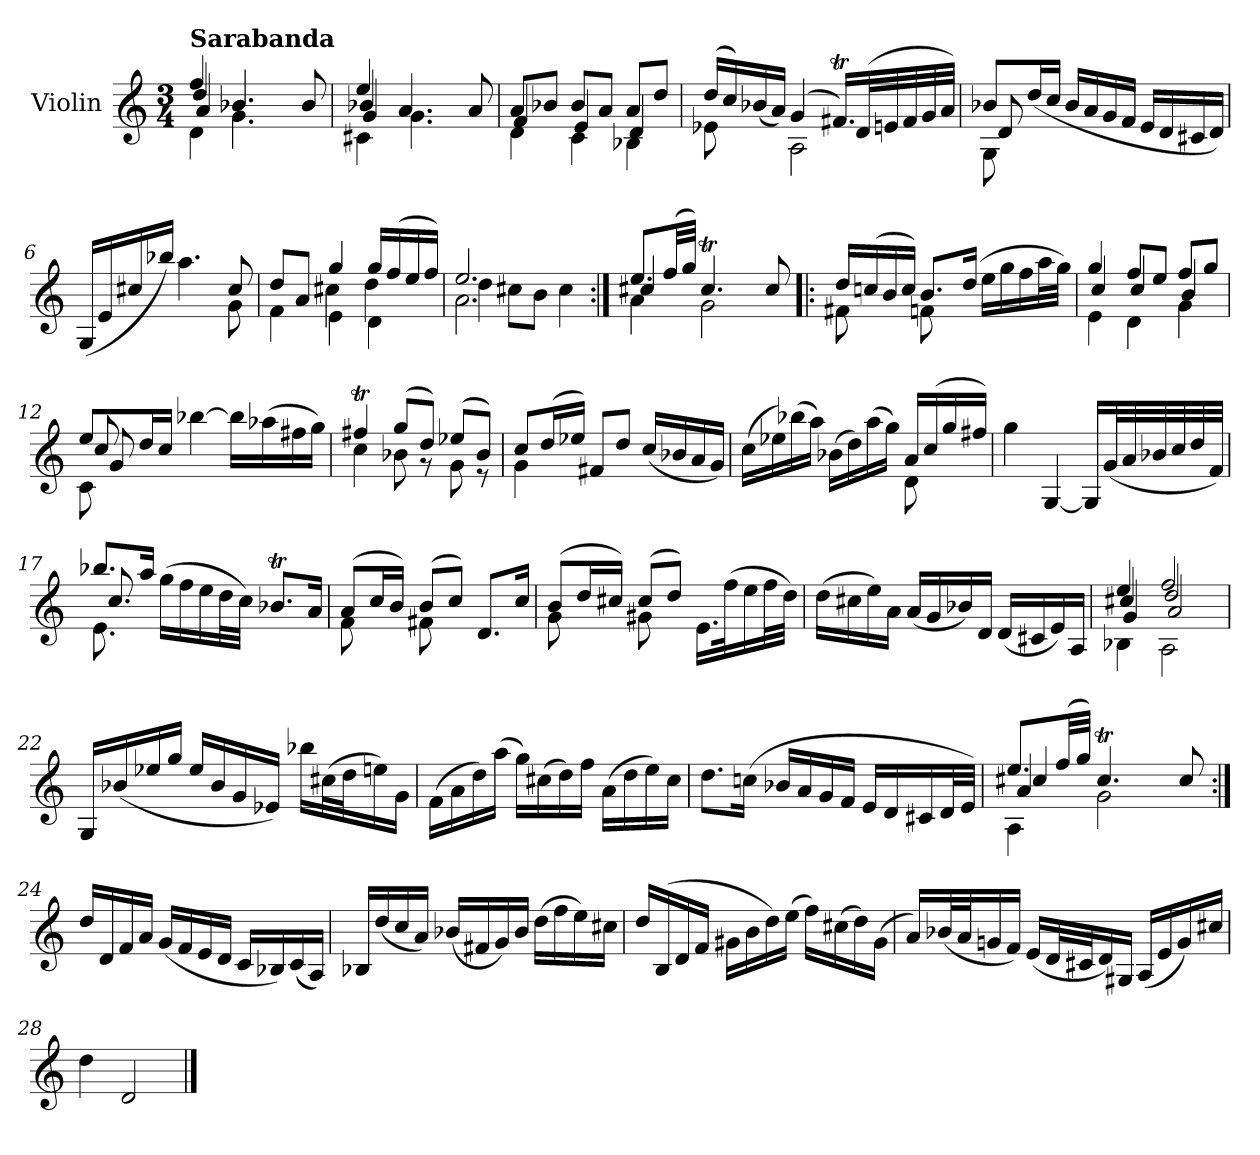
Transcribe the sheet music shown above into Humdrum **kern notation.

**kern
*part1
*staff1
*I"Violin
*I'Vln.
*clefG2
*k[]
*M3/4
=1
*^
*	*^
*	*	*^
!LO:TX:a:B:t=Sarabanda	!	!	!
4ff/	4d\	4dd/	4a/
4.b-X/	4.g\	4ryy	4ryy
.	.	4ryy	4ryy
8b-/	8ryy	.	.
=2	=2	=2	=2
4ee/	4c#X\	4b-X/	4g/
4.a/	4.g\	4ryy	4ryy
.	.	4ryy	4ryy
8a/	8ryy	.	.
*	*	*v	*v
=3	=3	=3
8a/L	4d\	4f/
8b-X/J	.	.
8b-/L	4c\	4e/
8a/J	.	.
8a/L	4B-X\	4d/
8dd/J	.	.
*	*v	*v
=4	=4
(>16dd/LL	8e-X\
16cc/)	.
(>16b-X/	8ryy
16a/JJ)	.
(>4g/	2A\
16.f#Xt/LL)	.
(>32d/L	.
32en/	.
32f#/	.
32g/	.
32a/JJJ)	.
=5	=5
*	*^
8b-X/L	8G\	8d/
(<16dd/L	8ryy	8ryy
16cc/JJ	.	.
16b-/LL	4ryy	4ryy
16a/	.	.
16g/	.	.
16f/JJ	.	.
16e/LL	4ryy	4ryy
16d/	.	.
16c#X/	.	.
16d/JJ)	.	.
*	*v	*v
=6	=6
(<16G/LL	4ryy
16e/	.
16cc#X/	.
16bb-X/JJ)	.
4.aa\	4.ryy
8cc#/	8g\
=7	=7
*	*^
8dd/L	4f\	4ryy
8a/J	.	.
4gg/	4e\	4cc#X\
16gg/LL	4d\	4dd\
(>16ff/	.	.
16ee/	.	.
16ff/JJ)	.	.
=8	=8	=8
2.ee/	2.a\	4dd\
.	.	8cc#X\L
.	.	8b\J
.	.	4cc#\
=9:|!	=9:|!	=9:|!
8.ee/L	4a\	4cc#X/
(>32ff/LL	.	.
32gg/JJJ)	.	.
4.cc#t/	2g\	4ryy
.	.	4ryy
8cc#/	.	.
*	*v	*v
=10!|:	=10!|:
16dd/LL	8f#X\
(>16ccn/	.
16b/	8ryy
16cc/JJ)	.
8.b/L	8fn\
.	8ryy
(>16dd/Jk	.
16ee\LL	4ryy
16gg\	.
16ff\	.
32aa\L	.
32gg\JJJ)	.
=11	=11
*	*^
4gg/	4e\	4cc/
8ff/L	4d\	4cc/
8ee/J	.	.
8ff/L	4g\	4b/
8gg/J	.	.
=12	=12	=12
*	*	*^
8ee/L	8c\	8cc/	8g/
16dd/L	8ryy	8ryy	8ryy
16cc/JJ	.	.	.
[4bb-X\	4ryy	4ryy	4ryy
16bb-\LL]	4ryy	4ryy	4ryy
(>16aa-X\	.	.	.
16ff#X\	.	.	.
16gg\JJ)	.	.	.
*	*v	*v	*v
=13	=13
4ff#Xt/	4cc\
(>8gg/L	8b-X\
8dd/J)	8r
(>8ee-X/L	8g\
8b-/J)	8r
=14	=14
8cc/L	4g\
(>16dd/L	.
16ee-X/JJ)	.
8f#X/L	4ryy
8dd/J	.
(<16cc/LL	4ryy
16b-X/	.
16a/	.
16g/JJ)	.
=15	=15
(>16cc\LL	2ryy
16ee-X\)	.
(>16bb-X\	.
16aa\JJ)	.
(>16b-X\LL	.
16dd\)	.
(>16aa\	.
16gg\JJ)	.
16a/LL	8d\
(>16cc/	.
16gg/	8ryy
16ff#X/JJ)	.
*v	*v
=16
4gg\
[4G/
16G/LL]
(<32g/L
32a/
32b-X/
32cc/
32dd/
32f/JJJ)
=17
*^
*	*^
8.bb-X/L	8.e\	8.cc/
16aa/Jk	16ryy	16ryy
(>16gg\LL	4ryy	4ryy
16ff\	.	.
16ee\	.	.
32dd\L	.	.
32cc\JJJ)	.	.
8.b-XT/L	4ryy	4ryy
16a/Jk	.	.
*	*v	*v
=18	=18
(>8a/L	8f\
16cc/L	8ryy
16b/JJ)	.
(>8b/L	8f#X\
8cc/J)	8ryy
8.d/L	4ryy
16cc/Jk	.
=19	=19
(>8b/L	8g\
16dd/L	8ryy
16cc#X/JJ)	.
(>8cc#/L	8g#X\
8dd/J)	8ryy
16.e\LL	4ryy
(>32ff\K	.
16ee\	.
32ff\L	.
32dd\JJJ)	.
*v	*v
=20
(>16dd\LL
16cc#X\
16ee\)
16a\JJ
(<16a/LL
16g/
16b-X/)
16d/JJ
(<16d/LL
16c#X/
16e/)
16A/JJ
=21
*^
*	*^
*	*	*^
4ee/	4B-X\	4cc#X/	4g/
2ff/	2A\	2dd/	2a/
*v	*v	*v	*v
=22
16G/LL
(<16b-X/
16ee-X/
16gg/JJ
16ee-/LL
16b-/
16g/
16e-X/JJ)
16bb-X\LL
(>32cc#X\L
32dd\J
16een\)
16g\JJ
=23
(>16f\LL
16a\
16dd\)
(>16aa\JJ
16gg\LL)
(>16cc#X\
16dd\)
16ff\JJ
(>16a\LL
16dd\
16ee\)
16cc#\JJ
=24
8.dd\L
(>16ccn\Jk
16b-X/LL
16a/
16g/
16f/JJ
16e/LL
16d/
16c#X/
32d/L
32e/JJJ)
=24X1
*^
*	*^
*	*	*^
8.ee/L	4a/	4cc#X/	4A\
(>32ff/LL	.	.	.
32gg/JJJ)	.	.	.
4.cc#t/	2g\	4ryy	2ryy
.	.	4ryy	.
8cc#/	.	.	.
*v	*v	*v	*v
=24X2:|!
16dd/LL
16d/
16f/
16a/JJ
(<16g/LL
16f/
16e/
16d/JJ
16c/LL
16B-X/)
(<16c/
16A/JJ)
=25
16B-X/LL
(<16dd/
16cc/
16a/JJ)
(<16b-X/LL
16f#X/
16g/)
16b-/JJ
(>16dd\LL
16ff\
16ee\)
16cc#X\JJ
=26
16dd/LL
(>16B/
16d/
16f/JJ
16g#X\LL
16b\
16dd\)
(>16ee\JJ
16ff\LL)
(>16cc#X\
16dd\)
(>16g#\JJ
=27
16a/LL)
(<32b-X/L
32a/J
16gn/
16f/JJ)
(<16e/LL
32d/L
32c#X/J
16d/)
16G#X/JJ
(<16A/LL
16e/
16g/)
16cc#X/JJ
=28
4dd\
2d/
==
*-
